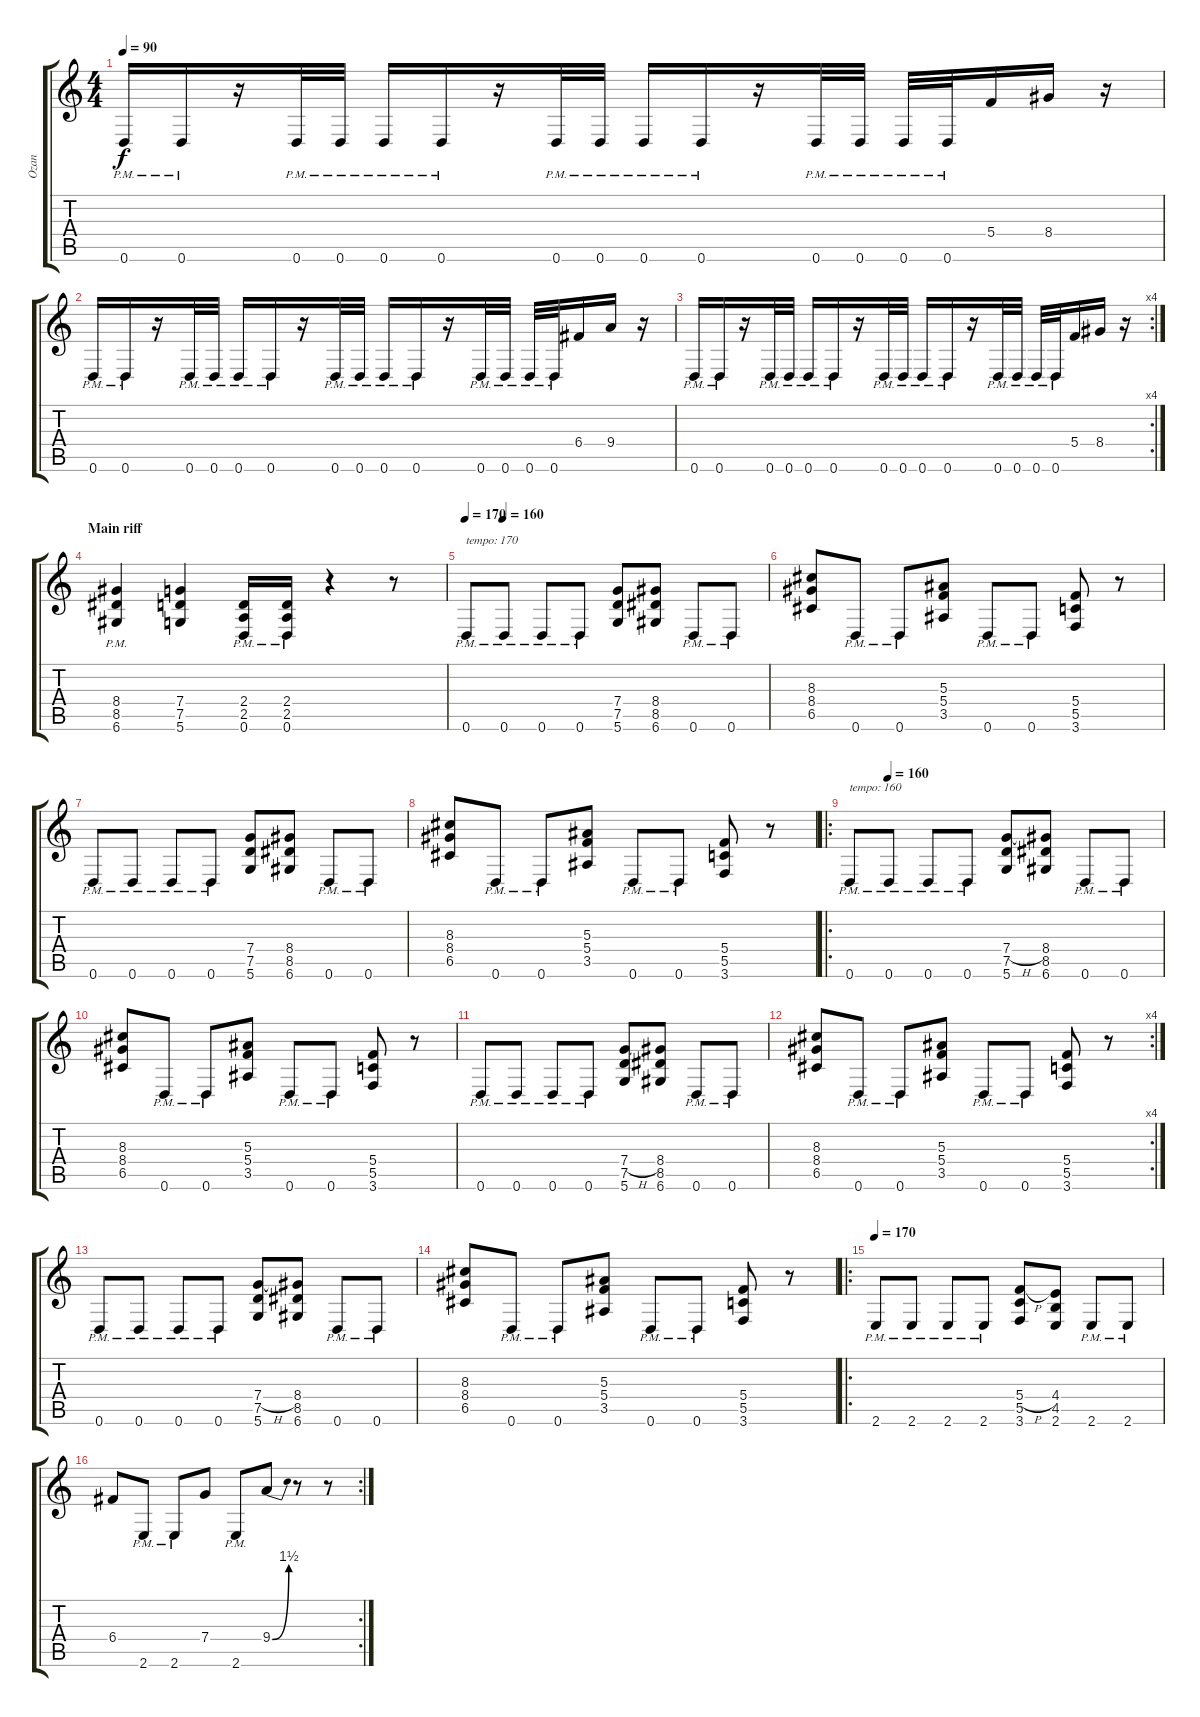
\track ("Ozan" "Ozan") {instrument distortionguitar}
\staff {score tabs}
\tuning (D4 A3 F3 C3 G2 D2) {hide}
\ts (4 4)
\tempo 90
\clef g2
\ks c
0.6{pm}.16{dy f} 0.6{pm}.16 r.16 0.6{pm}.32 0.6{pm}.32 0.6{pm}.16 0.6{pm}.16 r.16 0.6{pm}.32 0.6{pm}.32 0.6{pm}.16 0.6{pm}.16 r.16 0.6{pm}.32 0.6{pm}.32 0.6{pm}.32 0.6{pm}.32 5.4.16 8.4.16 r.16 |
0.6{pm}.16 0.6{pm}.16 r.16 0.6{pm}.32 0.6{pm}.32 0.6{pm}.16 0.6{pm}.16 r.16 0.6{pm}.32 0.6{pm}.32 0.6{pm}.16 0.6{pm}.16 r.16 0.6{pm}.32 0.6{pm}.32 0.6{pm}.32 0.6{pm}.32 6.4.16 9.4.16 r.16 |
\rc 4
0.6{pm}.16 0.6{pm}.16 r.16 0.6{pm}.32 0.6{pm}.32 0.6{pm}.16 0.6{pm}.16 r.16 0.6{pm}.32 0.6{pm}.32 0.6{pm}.16 0.6{pm}.16 r.16 0.6{pm}.32 0.6{pm}.32 0.6{pm}.32 0.6{pm}.32 5.4.16 8.4.16 r.16 |
\section ("" "Main riff")
(8.4 8.5 6.6{pm}).4 (7.4 7.5 5.6).4 (2.4 2.5 0.6{pm}).16 (2.4 2.5 0.6{pm}).16 r.4 r.8 |
\tempo 170
\tempo (160 0.125)
0.6{pm}.8{txt "tempo: 170"} 0.6{pm}.8 0.6{pm}.8 0.6{pm}.8 (7.4 7.5 5.6).8 (8.4 8.5 6.6).8 0.6{pm}.8 0.6{pm}.8 |
(8.3 8.4 6.5).8 0.6{pm}.8 0.6{pm}.8 (5.3 5.4 3.5).8 0.6{pm}.8 0.6{pm}.8 (5.4 5.5 3.6).8 r.8 |
0.6{pm}.8 0.6{pm}.8 0.6{pm}.8 0.6{pm}.8 (7.4 7.5 5.6).8 (8.4 8.5 6.6).8 0.6{pm}.8 0.6{pm}.8 |
(8.3 8.4 6.5).8 0.6{pm}.8 0.6{pm}.8 (5.3 5.4 3.5).8 0.6{pm}.8 0.6{pm}.8 (5.4 5.5 3.6).8 r.8 |
\ro
\tempo (160 0.125)
0.6{pm}.8{txt "tempo: 160"} 0.6{pm}.8 0.6{pm}.8 0.6{pm}.8 (7.4{h} 7.5 5.6).8 (8.4 8.5 6.6).8 0.6{pm}.8 0.6{pm}.8 |
(8.3 8.4 6.5).8 0.6{pm}.8 0.6{pm}.8 (5.3 5.4 3.5).8 0.6{pm}.8 0.6{pm}.8 (5.4 5.5 3.6).8 r.8 |
0.6{pm}.8 0.6{pm}.8 0.6{pm}.8 0.6{pm}.8 (7.4{h} 7.5 5.6).8 (8.4 8.5 6.6).8 0.6{pm}.8 0.6{pm}.8 |
\rc 4
(8.3 8.4 6.5).8 0.6{pm}.8 0.6{pm}.8 (5.3 5.4 3.5).8 0.6{pm}.8 0.6{pm}.8 (5.4 5.5 3.6).8 r.8 |
0.6{pm}.8 0.6{pm}.8 0.6{pm}.8 0.6{pm}.8 (7.4{h} 7.5 5.6).8 (8.4 8.5 6.6).8 0.6{pm}.8 0.6{pm}.8 |
(8.3 8.4 6.5).8 0.6{pm}.8 0.6{pm}.8 (5.3 5.4 3.5).8 0.6{pm}.8 0.6{pm}.8 (5.4 5.5 3.6).8 r.8 |
\ro
\tempo 170
2.6{pm}.8 2.6{pm}.8 2.6{pm}.8 2.6{pm}.8 (5.4{h} 5.5 3.6).8 (4.4 4.5 2.6).8 2.6{pm}.8 2.6{pm}.8 |
\rc 2
6.4.8 2.6{pm}.8 2.6{pm}.8 7.4.8 2.6{pm}.8 9.4{be (bend 0 0 60 6)}.8 r.8 r.8
